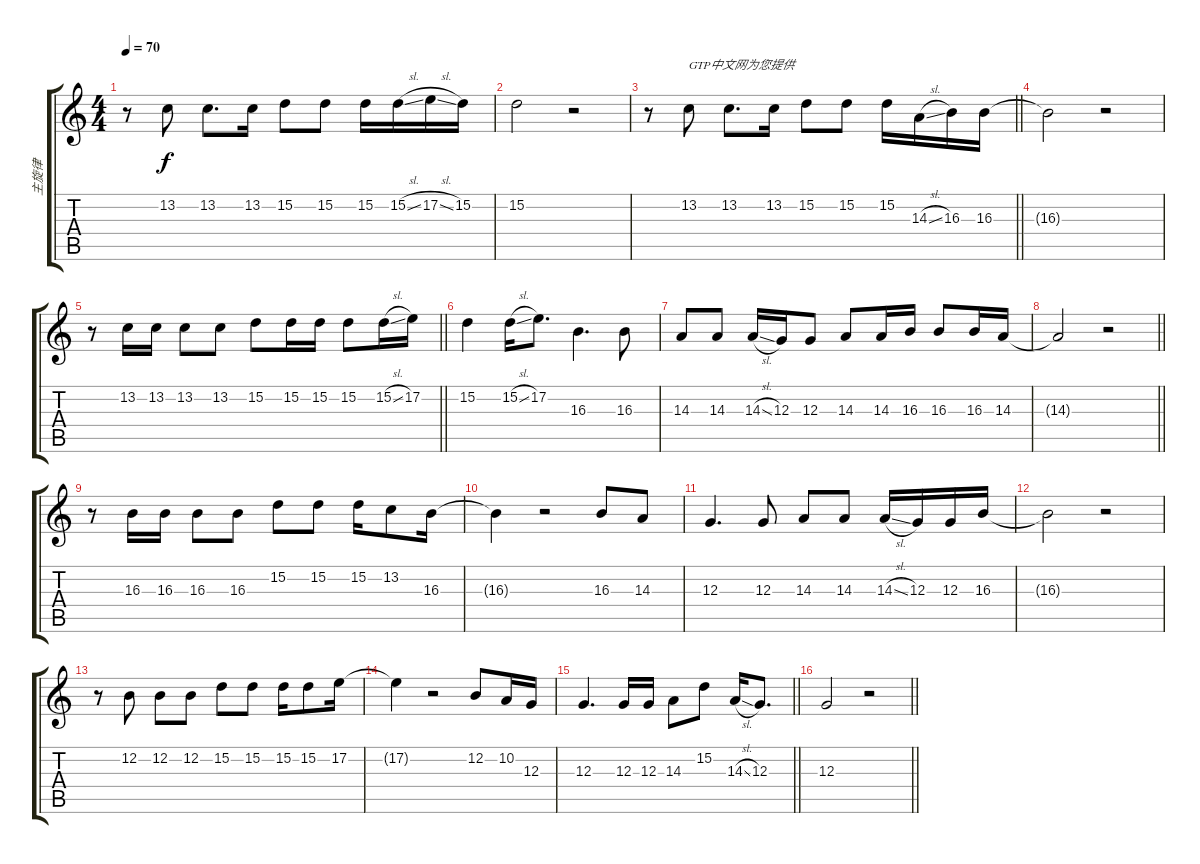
\track ("主旋律" "主旋律") {instrument voiceoohs}
\staff {score tabs}
\tuning (E4 B3 G3 D3 A2 E2) {hide}
\ts (4 4)
\tempo 70
\clef g2
\ks c
r.8{dy f} 13.2.8 13.2.8{d} 13.2.16 15.2.8 15.2.8 15.2.16 15.2{sl}.16 17.2{sl}.16 15.2.16 |
15.2.2 r.2 |
\barLineRight lightlight
r.8 13.2.8{txt "GTP中文网为您提供"} 13.2.8{d} 13.2.16 15.2.8 15.2.8 15.2.16 14.3{sl}.16 16.3.16 16.3.16 |
16.3{t}.2 r.2 |
\barLineRight lightlight
r.8 13.2.16 13.2.16 13.2.8 13.2.8 15.2.8 15.2.16 15.2.16 15.2.8 15.2{sl}.16 17.2.16 |
15.2.4 15.2{sl}.16 17.2.8{d} 16.3.4{d} 16.3.8 |
14.3.8 14.3.8 14.3{sl}.16 12.3.16 12.3.8 14.3.8 14.3.16 16.3.16 16.3.8 16.3.16 14.3.16 |
\barLineRight lightlight
14.3{t}.2 r.2 |
r.8 16.3.16 16.3.16 16.3.8 16.3.8 15.2.8 15.2.8 15.2.16 13.2.8 16.3.16 |
16.3{t}.4 r.2 16.3.8 14.3.8 |
12.3.4{d} 12.3.8 14.3.8 14.3.8 14.3{sl}.16 12.3.16 12.3.16 16.3.16 |
16.3{t}.2 r.2 |
r.8 12.2.8 12.2.8 12.2.8 15.2.8 15.2.8 15.2.16 15.2.8 17.2.16 |
17.2{t}.4 r.2 12.2.8 10.2.16 12.3.16 |
\barLineRight lightlight
12.3.4{d} 12.3.16 12.3.16 14.3.8 15.2.8 14.3{sl}.16 12.3.8{d} |
\section ("" "")
\barLineRight lightlight
12.3.2 r.2
